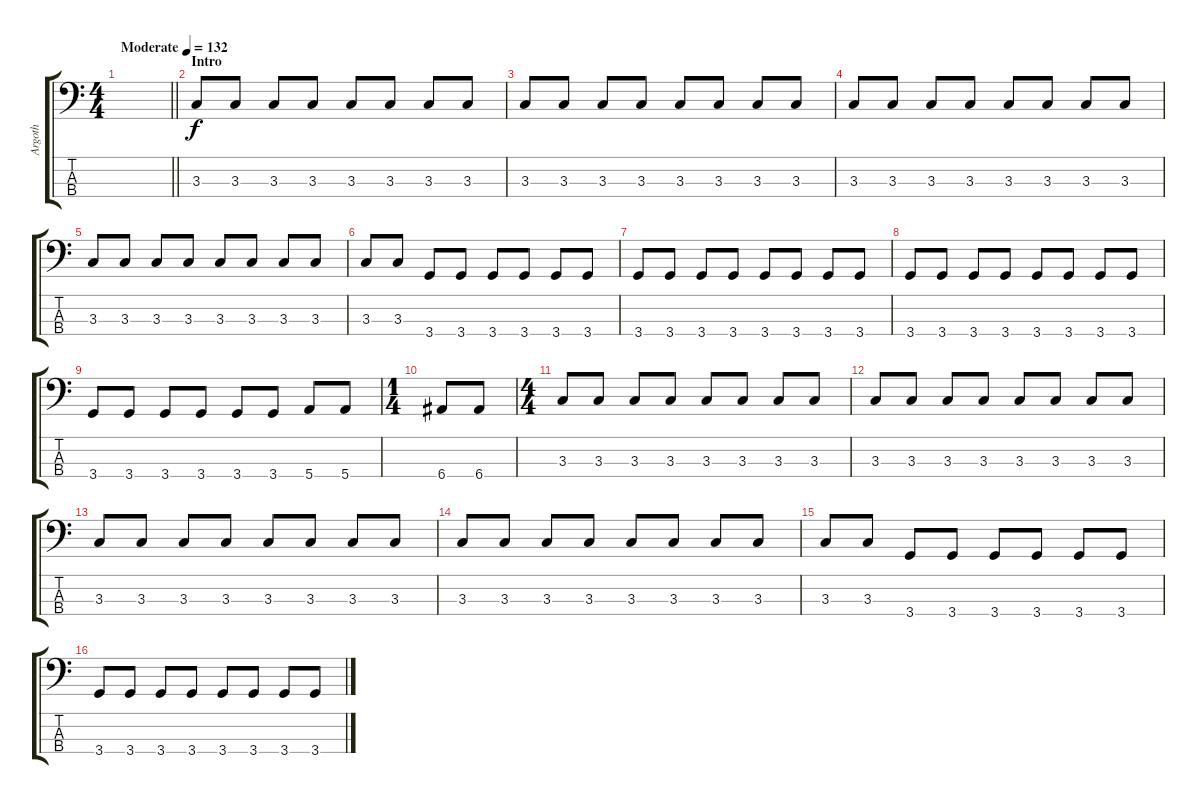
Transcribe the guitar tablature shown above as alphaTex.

\track ("Argoth" "Argoth") {instrument electricbassfinger}
\staff {score tabs}
\tuning (G2 D2 A1 E1) {hide}
\ts (4 4)
\tempo (132 "Moderate")
\clef f4
\barLineRight lightlight
\ks c
|
\section ("" "Intro")
3.3.8 3.3.8 3.3.8 3.3.8 3.3.8 3.3.8 3.3.8 3.3.8 |
3.3.8 3.3.8 3.3.8 3.3.8 3.3.8 3.3.8 3.3.8 3.3.8 |
3.3.8 3.3.8 3.3.8 3.3.8 3.3.8 3.3.8 3.3.8 3.3.8 |
3.3.8 3.3.8 3.3.8 3.3.8 3.3.8 3.3.8 3.3.8 3.3.8 |
3.3.8 3.3.8 3.4.8 3.4.8 3.4.8 3.4.8 3.4.8 3.4.8 |
3.4.8 3.4.8 3.4.8 3.4.8 3.4.8 3.4.8 3.4.8 3.4.8 |
3.4.8 3.4.8 3.4.8 3.4.8 3.4.8 3.4.8 3.4.8 3.4.8 |
3.4.8 3.4.8 3.4.8 3.4.8 3.4.8 3.4.8 5.4.8 5.4.8 |
\ts (1 4)
6.4.8 6.4.8 |
\ts (4 4)
3.3.8 3.3.8 3.3.8 3.3.8 3.3.8 3.3.8 3.3.8 3.3.8 |
3.3.8 3.3.8 3.3.8 3.3.8 3.3.8 3.3.8 3.3.8 3.3.8 |
3.3.8 3.3.8 3.3.8 3.3.8 3.3.8 3.3.8 3.3.8 3.3.8 |
3.3.8 3.3.8 3.3.8 3.3.8 3.3.8 3.3.8 3.3.8 3.3.8 |
3.3.8 3.3.8 3.4.8 3.4.8 3.4.8 3.4.8 3.4.8 3.4.8 |
3.4.8 3.4.8 3.4.8 3.4.8 3.4.8 3.4.8 3.4.8 3.4.8
